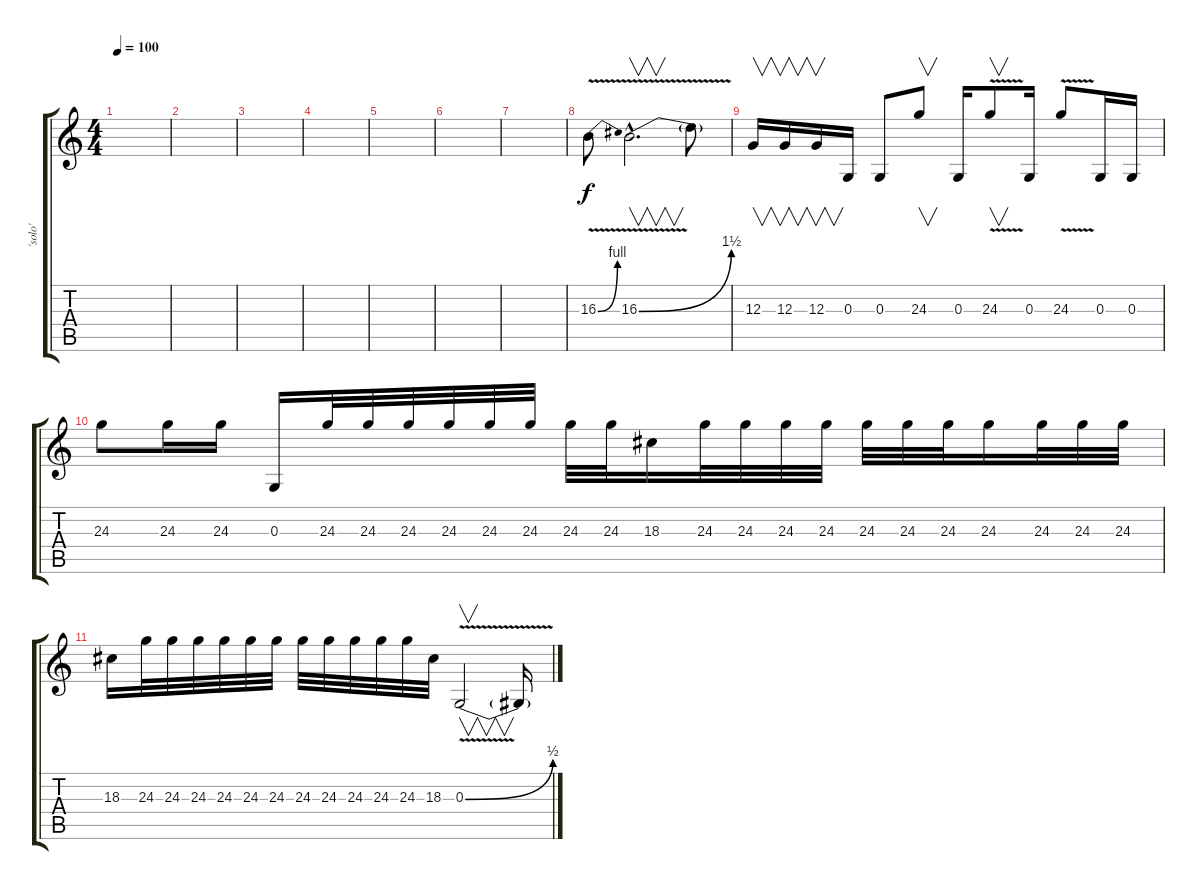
\track ("'solo'" "'solo'") {instrument lead2sawtooth}
\staff {score tabs}
\tuning (E4 B3 G3 D3 A2 E2) {hide}
\ts (4 4)
\tempo 100
\clef g2
\ks c
|
|
|
|
|
|
|
16.3{be (bend 0 0 60 4) v}.8 16.3{be (bend 0 0 60 6) v hac}.2{v d} 16.3{t}.8{dy f} |
12.3.16{v} 12.3.16{v} 12.3.16{v} 0.3.16 0.3.8 24.3.8{v} 0.3.16 24.3{v}.8{v} 0.3.16 24.3{v}.8 0.3.16 0.3.16 |
24.3.8 24.3.16 24.3.16 0.3.16 24.3.32 24.3.32 24.3.32 24.3.32 24.3.32 24.3.32 24.3.32 24.3.32 18.3.16 24.3.32 24.3.32 24.3.32 24.3.32 24.3.32 24.3.32 24.3.32 24.3.16 24.3.32 24.3.32 24.3.32 |
18.3.16 24.3.32 24.3.32 24.3.32 24.3.32 24.3.32 24.3.32 24.3.32 24.3.32 24.3.32 24.3.32 24.3.32 18.3.32 0.3{be (bend 0 0 60 2) v}.2{v} 0.3{t}.16
